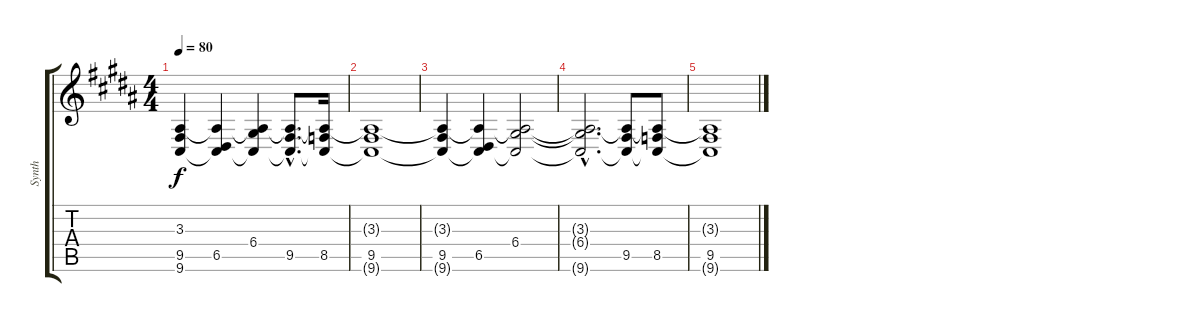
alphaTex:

\track ("Synth" "Synth") {instrument stringensemble2}
\staff {score tabs}
\tuning (E4 B3 G3 D3 A2 E2) {hide}
\ts (4 4)
\tempo 80
\clef g2
\ks b
(3.3{t} 9.5 9.6{t}).4{dy f} (3.3{t} 6.5 9.6{t}).4 (3.3{t} 6.4 9.6{t}).4 (3.3{hac t} 9.5{hac} 9.6{hac t}).8{d} (3.3{t} 8.5 9.6{t}).16 |
(3.3{t} 9.5 9.6{t}).1 |
(3.3{t} 9.5 9.6{t}).4 (3.3{t} 6.5 9.6{t}).4 (3.3{t} 6.4 9.6{t}).2 |
(3.3{hac t} 6.4{hac t} 9.6{hac t}).2{d} (3.3{t} 9.5 9.6{t}).8 (3.3{t} 8.5 9.6{t}).8 |
(3.3{t} 9.5 9.6{t}).1
